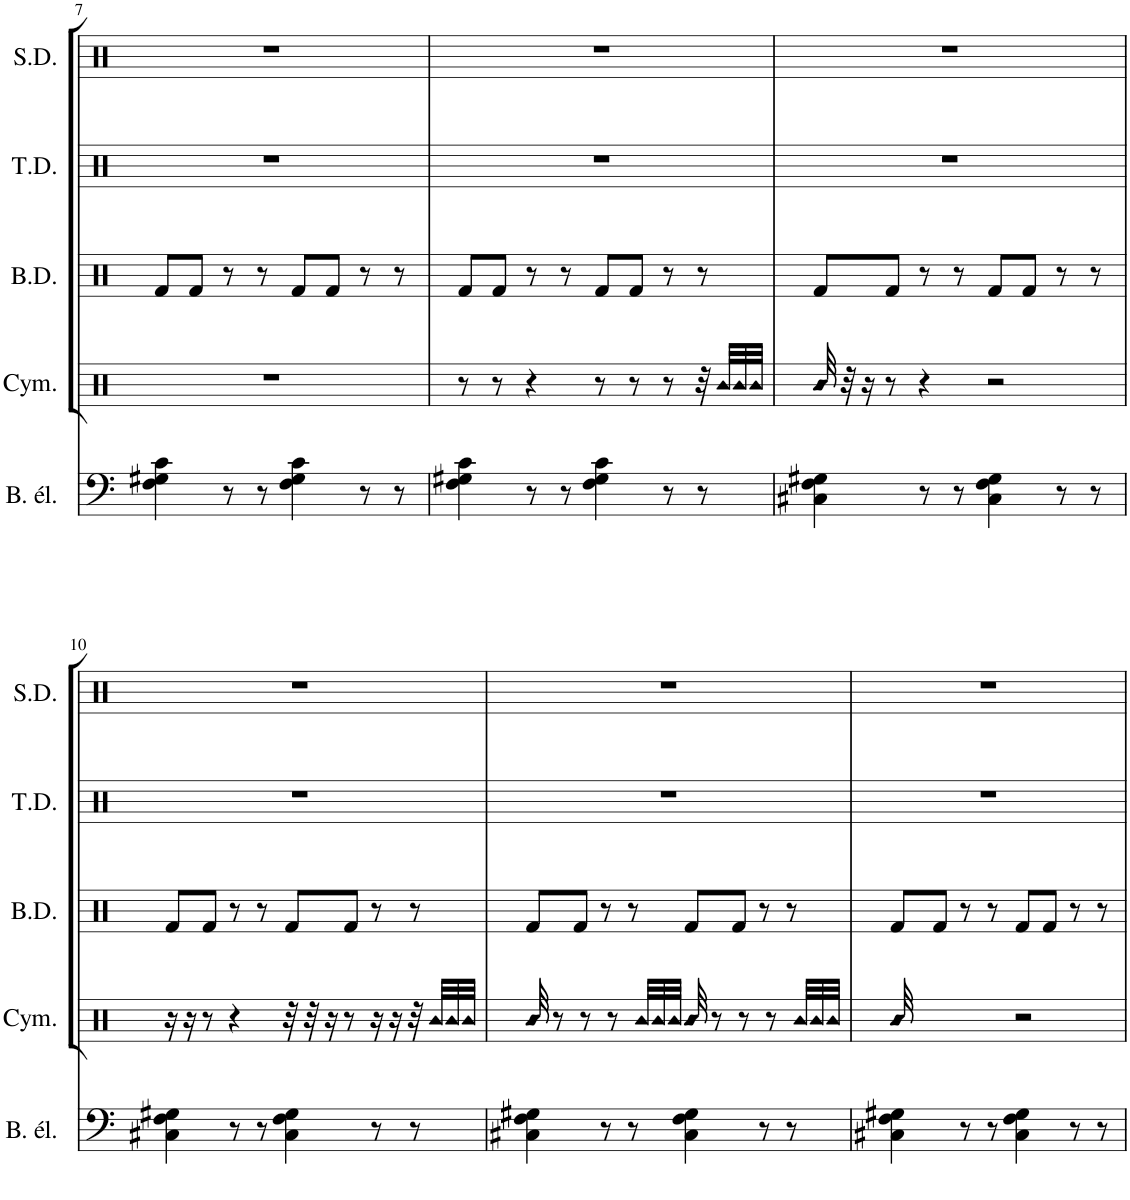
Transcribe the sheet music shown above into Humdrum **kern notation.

**kern	**kern	**kern	**kern	**kern
*part5	*part4	*part3	*part2	*part1
*staff5	*staff4	*staff3	*staff2	*staff1
*I"Basse électrique	*I"Cymbals	*I"Bass Drums	*I"Tenor Drums	*I"Snare Drum
*I'B. él.	*I'Cym.	*I'B.D.	*I'T.D.	*I'S.D.
!!LO:PB:g=z
*clefF4	*clefX	*clefX	*clefX	*clefX
*Trd7c12	*	*	*	*
*k[]	*k[]	*k[]	*k[]	*k[]
*M4/4	*M4/4	*M4/4	*M4/4	*M4/4
=7	=7	=7	=7	=7
4F\ 4G#X\ 4c\	1r	8Rf/L	1r	1r
.	.	8Rf/J	.	.
8r	.	8r	.	.
8r	.	8r	.	.
4F\ 4G#\ 4c\	.	8Rf/L	.	.
.	.	8Rf/J	.	.
8r	.	8r	.	.
8r	.	8r	.	.
=8	=8	=8	=8	=8
4F\ 4G#X\ 4c\	8r	8Rf/L	1r	1r
.	8r	8Rf/J	.	.
8r	4r	8r	.	.
8r	.	8r	.	.
4F\ 4G#\ 4c\	8r	8Rf/L	.	.
.	8r	8Rf/J	.	.
8r	8r	8r	.	.
8r	32r	8r	.	.
.	32R/LLL	.	.	.
.	32R/	.	.	.
.	32R/JJJ	.	.	.
=9	=9	=9	=9	=9
!	!LO:N:head=diamond	!	!	!
4C#X\ 4F\ 4G#X\	32R/	8Rf/L	1r	1r
.	32r	.	.	.
.	16r	.	.	.
.	8r	8Rf/J	.	.
8r	4r	8r	.	.
8r	.	8r	.	.
4C#\ 4F\ 4G#\	2r	8Rf/L	.	.
.	.	8Rf/J	.	.
8r	.	8r	.	.
8r	.	8r	.	.
!!LO:LB:g=z
=10	=10	=10	=10	=10
4C#X\ 4F\ 4G#X\	16r	8Rf/L	1r	1r
.	16r	.	.	.
.	8r	8Rf/J	.	.
8r	4r	8r	.	.
8r	.	8r	.	.
4C#\ 4F\ 4G#\	32r	8Rf/L	.	.
.	32r	.	.	.
.	16r	.	.	.
.	8r	8Rf/J	.	.
8r	16r	8r	.	.
.	16r	.	.	.
8r	32r	8r	.	.
.	32R/LLL	.	.	.
.	32R/	.	.	.
.	32R/JJJ	.	.	.
=11	=11	=11	=11	=11
!	!LO:N:head=diamond	!	!	!
4C#X\ 4F\ 4G#X\	32R/	8Rf/L	1r	1r
.	8r	.	.	.
.	.	8Rf/J	.	.
.	8r	.	.	.
8r	.	8r	.	.
.	8r	.	.	.
8r	.	8r	.	.
.	32R/LLL	.	.	.
.	32R/	.	.	.
.	32R/JJJ	.	.	.
!	!LO:N:head=diamond	!	!	!
4C#\ 4F\ 4G#\	32R/	8Rf/L	.	.
.	8r	.	.	.
.	.	8Rf/J	.	.
.	8r	.	.	.
8r	.	8r	.	.
.	8r	.	.	.
8r	.	8r	.	.
.	32R/LLL	.	.	.
.	32R/	.	.	.
.	32R/JJJ	.	.	.
=12	=12	=12	=12	=12
!	!LO:N:head=diamond	!	!	!
4C#X\ 4F\ 4G#X\	32R/	8Rf/L	1r	1r
.	32ryy	.	.	.
.	16ryy	.	.	.
.	8ryy	8Rf/J	.	.
8r	4ryy	8r	.	.
8r	.	8r	.	.
4C#\ 4F\ 4G#\	2r	8Rf/L	.	.
.	.	8Rf/J	.	.
8r	.	8r	.	.
8r	.	8r	.	.
=	=	=	=	=
*-	*-	*-	*-	*-
